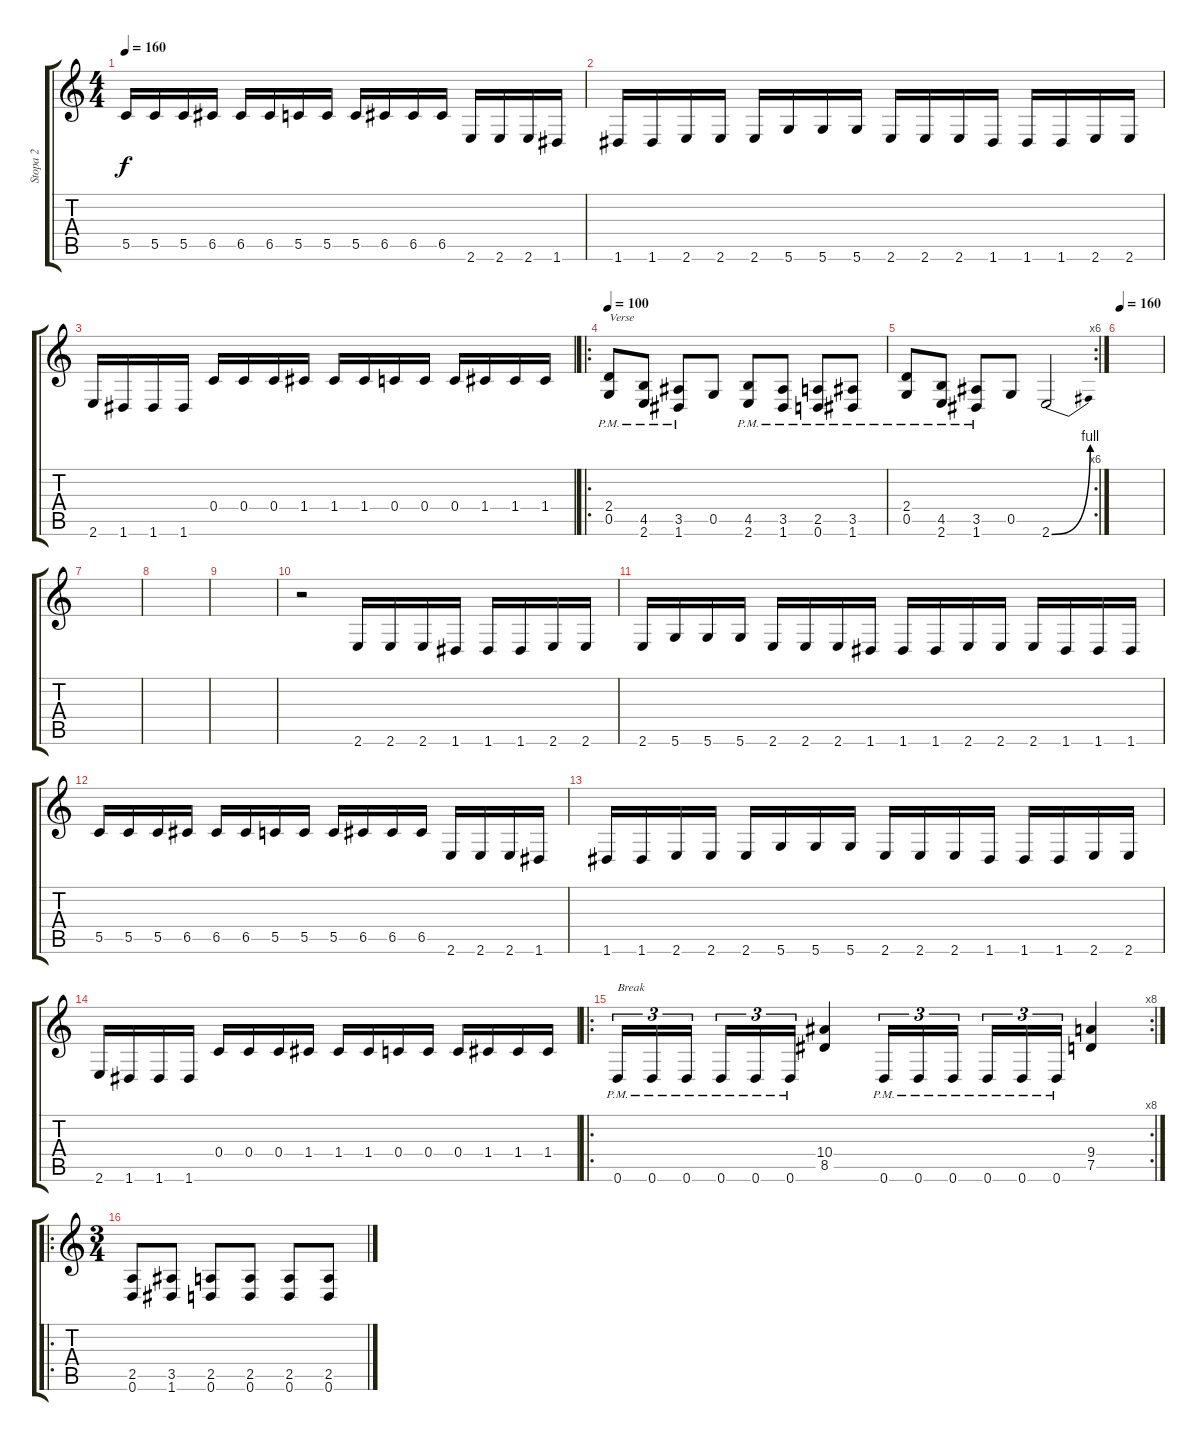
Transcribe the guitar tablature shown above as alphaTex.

\track ("Stopa 2" "Stopa 2") {instrument distortionguitar}
\staff {score tabs}
\tuning (D4 A3 F3 C3 G2 D2) {hide}
\ts (4 4)
\tempo 160
\clef g2
\ks c
5.5.16{dy f} 5.5.16 5.5.16 6.5.16 6.5.16 6.5.16 5.5.16 5.5.16 5.5.16 6.5.16 6.5.16 6.5.16 2.6.16 2.6.16 2.6.16 1.6.16 |
1.6.16 1.6.16 2.6.16 2.6.16 2.6.16 5.6.16 5.6.16 5.6.16 2.6.16 2.6.16 2.6.16 1.6.16 1.6.16 1.6.16 2.6.16 2.6.16 |
2.6.16 1.6.16 1.6.16 1.6.16 0.4.16 0.4.16 0.4.16 1.4.16 1.4.16 1.4.16 0.4.16 0.4.16 0.4.16 1.4.16 1.4.16 1.4.16 |
\ro
\tempo 100
(2.4{pm} 0.5{pm}).8{txt "Verse"} (4.5{pm} 2.6{pm}).8 (3.5{pm} 1.6{pm}).8 0.5.8 (4.5{pm} 2.6{pm}).8 (3.5{pm} 1.6{pm}).8 (2.5{pm} 0.6{pm}).8 (3.5{pm} 1.6{pm}).8 |
\rc 6
(2.4{pm} 0.5{pm}).8 (4.5{pm} 2.6{pm}).8 (3.5{pm} 1.6{pm}).8 0.5.8 2.6{be (bend 0 0 60 4)}.2 |
\tempo 160
|
|
|
|
r.2 2.6.16 2.6.16 2.6.16 1.6.16 1.6.16 1.6.16 2.6.16 2.6.16 |
2.6.16 5.6.16 5.6.16 5.6.16 2.6.16 2.6.16 2.6.16 1.6.16 1.6.16 1.6.16 2.6.16 2.6.16 2.6.16 1.6.16 1.6.16 1.6.16 |
5.5.16 5.5.16 5.5.16 6.5.16 6.5.16 6.5.16 5.5.16 5.5.16 5.5.16 6.5.16 6.5.16 6.5.16 2.6.16 2.6.16 2.6.16 1.6.16 |
1.6.16 1.6.16 2.6.16 2.6.16 2.6.16 5.6.16 5.6.16 5.6.16 2.6.16 2.6.16 2.6.16 1.6.16 1.6.16 1.6.16 2.6.16 2.6.16 |
2.6.16 1.6.16 1.6.16 1.6.16 0.4.16 0.4.16 0.4.16 1.4.16 1.4.16 1.4.16 0.4.16 0.4.16 0.4.16 1.4.16 1.4.16 1.4.16 |
\ro
\rc 8
0.6{pm}.16{tu (3 2) txt "Break"} 0.6{pm}.16{tu (3 2)} 0.6{pm}.16{tu (3 2) beam splitsecondary} 0.6{pm}.16{tu (3 2)} 0.6{pm}.16{tu (3 2)} 0.6{pm}.16{tu (3 2)} (10.4 8.5).4 0.6{pm}.16{tu (3 2)} 0.6{pm}.16{tu (3 2)} 0.6{pm}.16{tu (3 2) beam splitsecondary} 0.6{pm}.16{tu (3 2)} 0.6{pm}.16{tu (3 2)} 0.6{pm}.16{tu (3 2)} (9.4 7.5).4 |
\ro
\ts (3 4)
(2.5 0.6).8 (3.5 1.6).8 (2.5 0.6).8 (2.5 0.6).8 (2.5 0.6).8 (2.5 0.6).8
